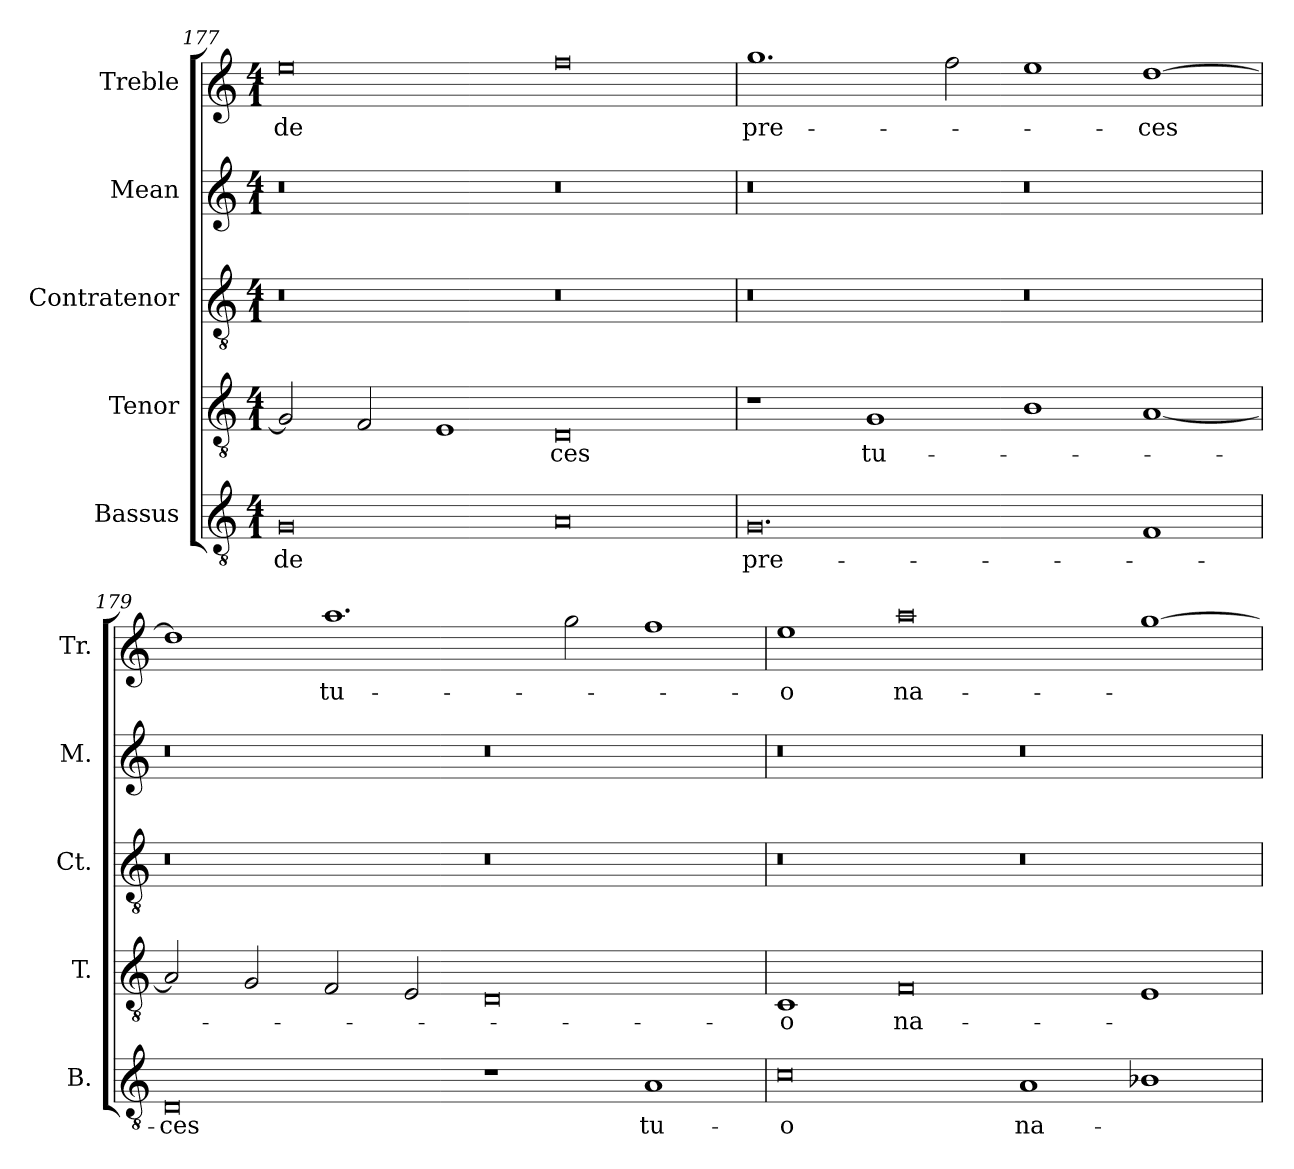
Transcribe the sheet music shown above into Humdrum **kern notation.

**kern	**text	**kern	**text	**kern	**kern	**kern	**text
*part5	*part5	*part4	*part4	*part3	*part2	*part1	*part1
*staff5	*staff5	*staff4	*staff4	*staff3	*staff2	*staff1	*staff1
*I"Bassus	*	*I"Tenor	*	*I"Contratenor	*I"Mean	*I"Treble	*
*I'B.	*	*I'T.	*	*I'Ct.	*I'M.	*I'Tr.	*
*clefGv2	*	*clefGv2	*	*clefGv2	*clefG2	*clefG2	*
*ITrd7c12	*	*ITrd7c12	*	*ITrd7c12	*	*	*
*k[]	*	*k[]	*	*k[]	*k[]	*k[]	*
*	*	*	*	*	*C:	*C:	*
*M4/1	*	*M4/1	*	*M4/1	*M4/1	*M4/1	*
=177	=177	=177	=177	=177	=177	=177	=177
!	!LO:LY:b:color=#000000	!	!	!	!	!	!
!	!	!	!	!	!	!	!LO:LY:b:color=#000000
0GGi	-de	2GGi/]	.	0r	0r	0eei	-de
.	.	2FFi/	.	.	.	.	.
.	.	1EEi	.	.	.	.	.
!	!	!	!LO:LY:b:color=#000000	!	!	!	!
0AAi	.	0DDi	-ces	0r	0r	0ffi	.
=178`	=178`	=178`	=178`	=178`	=178`	=178`	=178`
!	!LO:LY:b:color=#000000	!	!	!	!	!	!
!	!	!	!	!	!	!	!LO:LY:b:color=#000000
0.GGi	pre-	1r	.	0r	0r	1.ggi	pre-
!	!	!	!LO:LY:b:color=#000000	!	!	!	!
.	.	1GGi	tu-	.	.	.	.
.	.	.	.	.	.	2ffi\	.
.	.	1BBi	.	0r	0r	1eei	.
!	!	!	!	!	!	!	!LO:LY:b:color=#000000
1FFi	.	[<1AAi	.	.	.	[>1ddi	-ces
!!LO:LB:g=z
=179`	=179`	=179`	=179`	=179`	=179`	=179`	=179`
!	!LO:LY:b:color=#000000	!	!	!	!	!	!
0DDi	-ces	2AAi/]	.	0r	0r	1ddi]	.
.	.	2GGi/	.	.	.	.	.
!	!	!	!	!	!	!	!LO:LY:b:color=#000000
.	.	2FFi/	.	.	.	1.aai	tu-
.	.	2EEi/	.	.	.	.	.
1r	.	0DDi	.	0r	0r	.	.
.	.	.	.	.	.	2ggi\	.
!	!LO:LY:b:color=#000000	!	!	!	!	!	!
1AAi	tu-	.	.	.	.	1ffi	.
=180`	=180`	=180`	=180`	=180`	=180`	=180`	=180`
!	!LO:LY:b:color=#000000	!	!	!	!	!	!
!	!	!	!LO:LY:b:color=#000000	!	!	!	!
!	!	!	!	!	!	!	!LO:LY:b:color=#000000
0Ci	-o	1CCi	-o	0r	0r	1eei	-o
!	!	!	!LO:LY:b:color=#000000	!	!	!	!
!	!	!	!	!	!	!	!LO:LY:b:color=#000000
.	.	0FFi	na-	.	.	0aai	na-
!	!LO:LY:b:color=#000000	!	!	!	!	!	!
1AAi	na-	.	.	0r	0r	.	.
1BB-Xi	.	1EEi	.	.	.	[>1ggi	.
=`	=`	=`	=`	=`	=`	=`	=`
*-	*-	*-	*-	*-	*-	*-	*-
